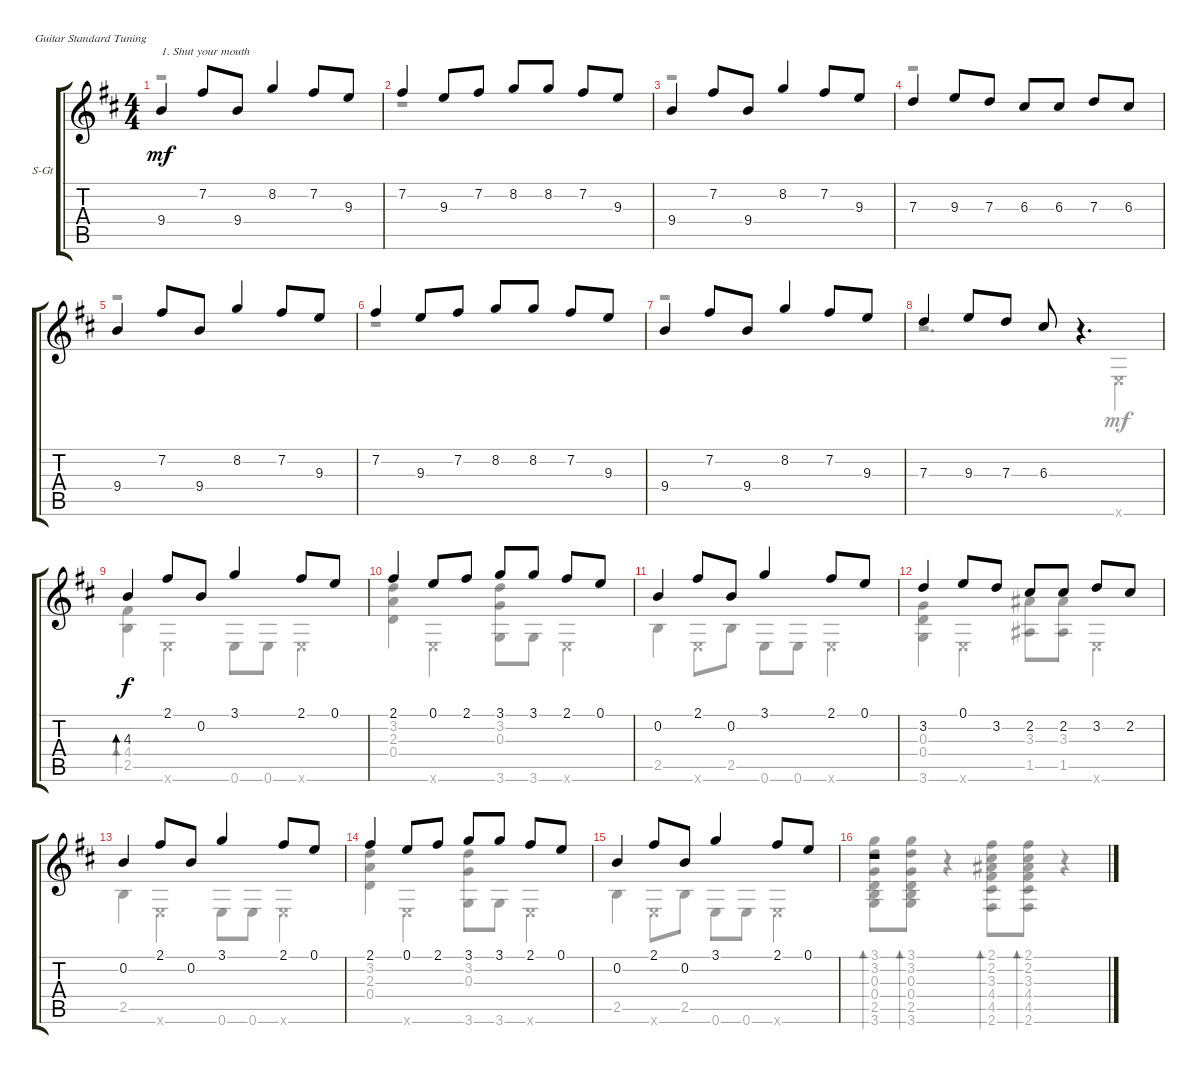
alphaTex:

\defaultSystemsLayout 4
\bracketExtendMode groupsimilarinstruments
\firstSystemTrackNameOrientation horizontal
\otherSystemsTrackNameOrientation horizontal
\track ("Steel Guitar" "S-Gt") {instrument acousticguitarsteel}
\staff {score tabs}
\tuning (E4 B3 G3 D3 A2 E2)
\voice
\ts (4 4)
\tempo (115 hide)
\clef g2
\scale
0.590244
\ks d
9.4.4{txt "1. Shut your mouth" dy mf instrument acousticguitarsteel} 7.2.8 9.4.8 8.2.4 7.2.8 9.3.8 |
\scale
0.409756 7.2.4 9.3.8 7.2.8 8.2.8 8.2.8 7.2.8 9.3.8 |
\scale
0.525714 9.4.4 7.2.8 9.4.8 8.2.4 7.2.8 9.3.8 |
\scale
0.474359 7.3.4 9.3.8 7.3.8 6.3.8 6.3.8 7.3.8 6.3.8 |
\scale
0.514286 9.4.4 7.2.8 9.4.8 8.2.4 7.2.8 9.3.8 |
\scale
0.485755 7.2.4 9.3.8 7.2.8 8.2.8 8.2.8 7.2.8 9.3.8 |
\scale
0.527143 9.4.4 7.2.8 9.4.8 8.2.4 7.2.8 9.3.8 |
\scale
0.472934 7.3.4 9.3.8 7.3.8 6.3.8 r.4{d} |
\scale
0.53 4.3.4{bd 30 dy f} 2.1.8 0.2.8 3.1.4 2.1.8 0.1.8 |
\scale
0.470085 2.1.4 0.1.8 2.1.8 3.1.8 3.1.8 2.1.8 0.1.8 |
\scale
0.510907 0.2.4 2.1.8 0.2.8 3.1.4 2.1.8 0.1.8 |
\scale
0.489127 3.2.4 0.1.8 3.2.8 2.2.8 2.2.8 3.2.8 2.2.8 |
\scale
0.511429 0.2.4 2.1.8 0.2.8 3.1.4 2.1.8 0.1.8 |
\scale
0.488604 2.1.4 0.1.8 2.1.8 3.1.8 3.1.8 2.1.8 0.1.8 |
\scale
0.519101 0.2.4 2.1.8 0.2.8 3.1.4 2.1.8 0.1.8 |
\scale
0.481441 r.1{bd 0}
\voice
\clef g2
\ottava regular
\simile none
\scale
0.590244
\ks d
r.1{dy mf} |
\scale
0.409756 r.1 |
\scale
0.525714 r.1 |
\scale
0.474359 r.1 |
\scale
0.514286 r.1 |
\scale
0.485755 r.1 |
\scale
0.527143 r.1 |
\scale
0.472934 r.2{d} 0.6{x}.4 |
\scale
0.53 (2.5 4.4).4{bd 30 dy f} 0.6{x}.4 0.6.8 0.6.8 0.6{x}.4 |
\scale
0.470085 (0.4 2.3 3.2).4 0.6{x}.4 (3.6 0.3 3.2).8 3.6.8 0.6{x}.4 |
\scale
0.510907 2.5.4 0.6{x}.8 2.5.8 0.6.8 0.6.8 0.6{x}.4 |
\scale
0.489127 (3.6 0.3 0.4).4 0.6{x}.4 (1.5 3.3).8 (1.5 3.3).8 0.6{x}.4 |
\scale
0.511429 2.5.4 0.6{x}.4 0.6.8 0.6.8 0.6{x}.4 |
\scale
0.488604 (0.4 2.3 3.2).4 0.6{x}.4 (3.6 0.3 3.2).8 3.6.8 0.6{x}.4 |
\scale
0.519101 2.5.4 0.6{x}.8 2.5.8 0.6.8 0.6.8 0.6{x}.4 |
\scale
0.481441 (3.6 0.4 0.3 3.2 3.1 2.5).8{bd 30} (3.6 2.5 0.4 0.3 3.2 3.1).8{bd 30} r.4 (2.1 2.2 3.3 4.4 4.5 2.6).8{bd 30} (2.6 4.5 4.4 3.3 2.2 2.1).8{bd 30} r.4
